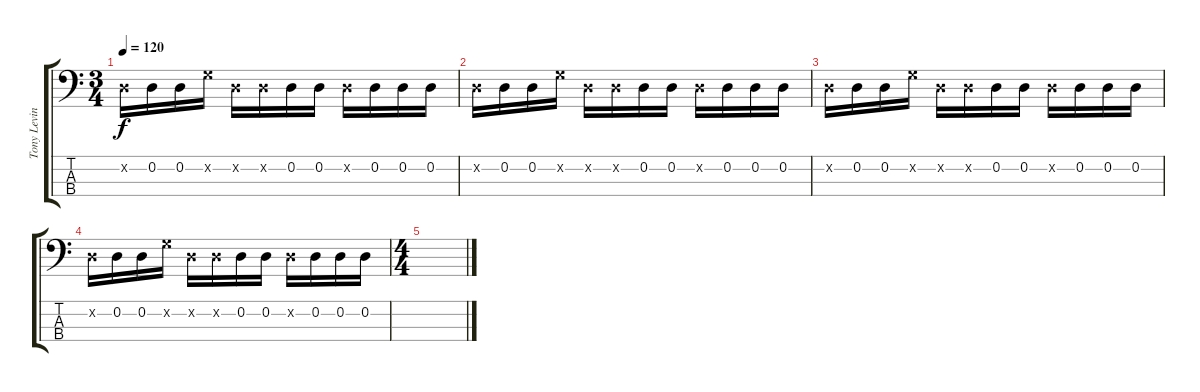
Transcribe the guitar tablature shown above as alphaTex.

\track ("Tony Levin (Stick - Low)" "Tony Levin") {instrument electricbassfinger}
\staff {score tabs}
\tuning (G2 D2 A1 E1) {hide}
\ts (3 4)
\tempo 120
\clef f4
\ks c
0.2{x}.16{dy f} 0.2.16 0.2.16 5.2{x}.16 0.2{x}.16 0.2{x}.16 0.2.16 0.2.16 0.2{x}.16 0.2.16 0.2.16 0.2.16 |
0.2{x}.16 0.2.16 0.2.16 5.2{x}.16 0.2{x}.16 0.2{x}.16 0.2.16 0.2.16 0.2{x}.16 0.2.16 0.2.16 0.2.16 |
0.2{x}.16 0.2.16 0.2.16 5.2{x}.16 0.2{x}.16 0.2{x}.16 0.2.16 0.2.16 0.2{x}.16 0.2.16 0.2.16 0.2.16 |
0.2{x}.16 0.2.16 0.2.16 5.2{x}.16 0.2{x}.16 0.2{x}.16 0.2.16 0.2.16 0.2{x}.16 0.2.16 0.2.16 0.2.16 |
\ts (4 4)
